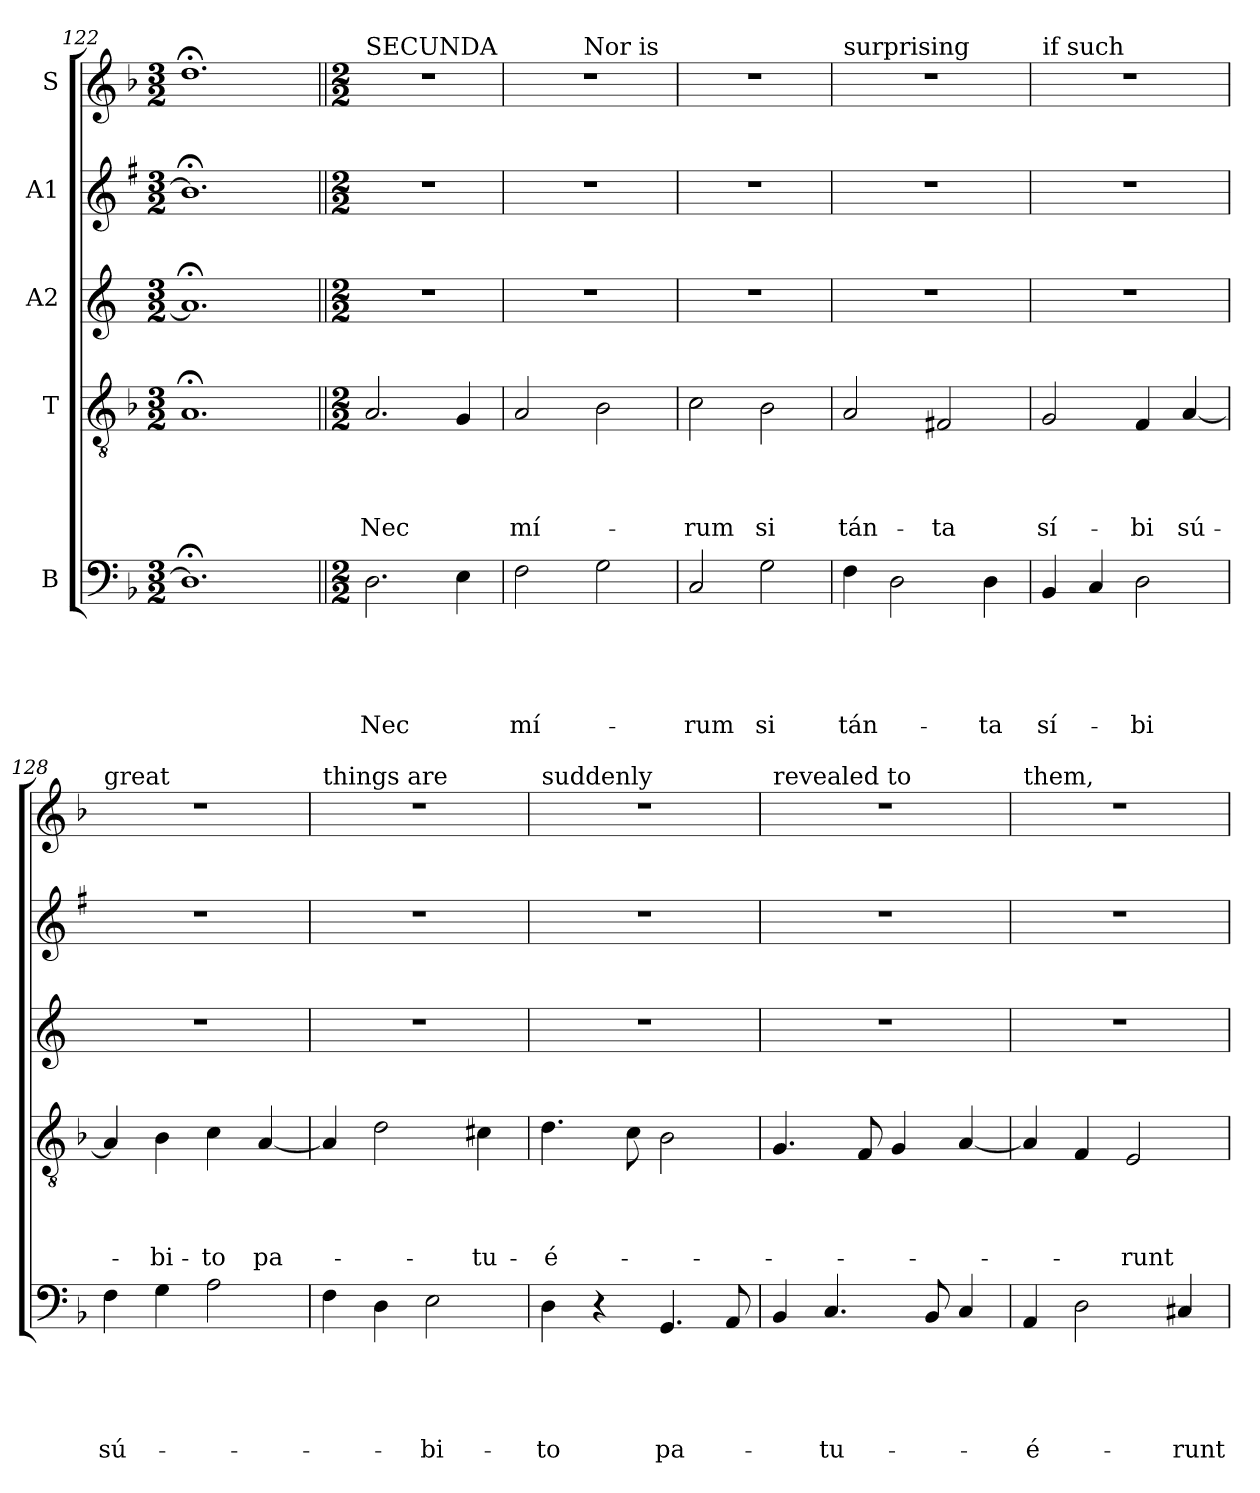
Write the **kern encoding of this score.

**kern	**text	**text	**text	**text	**text	**kern	**text	**text	**text	**text	**kern	**text	**kern	**text	**kern	**text
*part5	*part5	*part5	*part5	*part5	*part5	*part4	*part4	*part4	*part4	*part4	*part3	*part3	*part2	*part2	*part1	*part1
*staff5	*staff5	*staff5	*staff5	*staff5	*staff5	*staff4	*staff4	*staff4	*staff4	*staff4	*staff3	*staff3	*staff2	*staff2	*staff1	*staff1
*I"B	*	*	*	*	*	*I"T	*	*	*	*	*I"A2	*	*I"A1	*	*I"S	*
*clefF4	*	*	*	*	*	*clefGv2	*	*	*	*	*clefG2	*	*clefG2	*	*clefG2	*
*	*	*	*	*	*	*	*	*	*	*	*ITrd4c7	*	*ITrd1c2	*	*	*
*k[b-]	*	*	*	*	*	*k[b-]	*	*	*	*	*k[b-]	*	*k[b-]	*	*k[b-]	*
*F:	*	*	*	*	*	*F:	*	*	*	*	*F:	*	*F:	*	*F:	*
*M3/2	*	*	*	*	*	*M3/2	*	*	*	*	*M3/2	*	*M3/2	*	*M3/2	*
=122	=122	=122	=122	=122	=122	=122	=122	=122	=122	=122	=122	=122	=122	=122	=122	=122
1.D;<]	.	.	.	.	.	1.A;	.	.	.	.	1.d;]	.	1.a;]	.	1.dd;<	.
=123||	=123||	=123||	=123||	=123||	=123||	=123||	=123||	=123||	=123||	=123||	=123||	=123||	=123||	=123||	=123||	=123||
*M2/2	*	*	*	*	*	*M2/2	*	*	*	*	*M2/2	*	*M2/2	*	*M2/2	*
!	!	!	!	!	!	!	!	!	!	!	!	!	!	!	!LO:TX:a:t=SECUNDA	!
!	!	!	!	!	!LO:LY:b	!	!	!	!	!LO:LY:b	!	!	!	!	!	!
2.D\	.	.	.	.	Nec	2.A/	.	.	.	Nec	1r	.	1r	.	1r	.
4E\	.	.	.	.	.	4G/	.	.	.	.	.	.	.	.	.	.
=124	=124	=124	=124	=124	=124	=124	=124	=124	=124	=124	=124	=124	=124	=124	=124	=124
!	!	!	!	!	!	!	!	!	!	!	!	!	!	!	!LO:TX:a:t=PARS	!
!	!	!	!	!	!LO:LY:b	!	!	!	!	!LO:LY:b	!	!	!	!	!	!
*	*	*	*	*	*	*	*	*	*	*	*	*	*	*	*^	*
2F\	.	.	.	.	mí-	2A/	.	.	.	mí-	1r	.	1r	.	1r	4...ryy	.
!	!	!	!	!	!	!	!	!	!	!	!	!	!	!	!	!LO:TX:a:t=Nor is	!
.	.	.	.	.	.	.	.	.	.	.	.	.	.	.	.	2ryy	.
2G\	.	.	.	.	.	2B-\	.	.	.	.	.	.	.	.	.	.	.
.	.	.	.	.	.	.	.	.	.	.	.	.	.	.	.	32ryy	.
=125	=125	=125	=125	=125	=125	=125	=125	=125	=125	=125	=125	=125	=125	=125	=125	=125	=125
!	!	!	!	!	!	!	!	!	!	!	!	!	!	!	!LO:TX:a:t=it	!	!
!	!	!	!	!	!LO:LY:b	!	!	!	!	!LO:LY:b	!	!	!	!	!	!	!
*	*	*	*	*	*	*	*	*	*	*	*	*	*	*	*v	*v	*
2C/	.	.	.	.	-rum	2c\	.	.	.	-rum	1r	.	1r	.	1r	.
!	!	!	!	!	!LO:LY:b	!	!	!	!	!LO:LY:b	!	!	!	!	!	!
2G\	.	.	.	.	si	2B-\	.	.	.	si	.	.	.	.	.	.
=126	=126	=126	=126	=126	=126	=126	=126	=126	=126	=126	=126	=126	=126	=126	=126	=126
!	!	!	!	!	!	!	!	!	!	!	!	!	!	!	!LO:TX:a:t=surprising	!
!	!	!	!	!	!LO:LY:b	!	!	!	!	!LO:LY:b	!	!	!	!	!	!
4F\	.	.	.	.	tán-	2A/	.	.	.	tán-	1r	.	1r	.	1r	.
2D\	.	.	.	.	.	.	.	.	.	.	.	.	.	.	.	.
!	!	!	!	!	!	!	!	!	!	!LO:LY:b	!	!	!	!	!	!
.	.	.	.	.	.	2F#X/	.	.	.	-ta	.	.	.	.	.	.
!	!	!	!	!	!LO:LY:b	!	!	!	!	!	!	!	!	!	!	!
4D\	.	.	.	.	-ta	.	.	.	.	.	.	.	.	.	.	.
!!LO:LB:g=z
=127	=127	=127	=127	=127	=127	=127	=127	=127	=127	=127	=127	=127	=127	=127	=127	=127
!	!	!	!	!	!	!	!	!	!	!	!	!	!	!	!LO:TX:a:t=if such	!
!	!	!	!	!	!LO:LY:b	!	!	!	!	!LO:LY:b	!	!	!	!	!	!
4BB-/	.	.	.	.	sí-	2G/	.	.	.	sí-	1r	.	1r	.	1r	.
4C/	.	.	.	.	.	.	.	.	.	.	.	.	.	.	.	.
!	!	!	!	!	!LO:LY:b	!	!	!	!	!LO:LY:b	!	!	!	!	!	!
2D\	.	.	.	.	-bi	4F/	.	.	.	-bi	.	.	.	.	.	.
!	!	!	!	!	!	!	!	!	!	!LO:LY:b	!	!	!	!	!	!
.	.	.	.	.	.	[4A/	.	.	.	sú-	.	.	.	.	.	.
=128	=128	=128	=128	=128	=128	=128	=128	=128	=128	=128	=128	=128	=128	=128	=128	=128
!	!	!	!	!	!	!	!	!	!	!	!	!	!	!	!LO:TX:a:t=great	!
!	!	!	!	!	!LO:LY:b	!	!	!	!	!	!	!	!	!	!	!
4F\	.	.	.	.	sú-	4A/]	.	.	.	.	1r	.	1r	.	1r	.
!	!	!	!	!	!	!	!	!	!	!LO:LY:b	!	!	!	!	!	!
4G\	.	.	.	.	.	4B-\	.	.	.	-bi-	.	.	.	.	.	.
!	!	!	!	!	!	!	!	!	!	!LO:LY:b	!	!	!	!	!	!
2A\	.	.	.	.	.	4c\	.	.	.	-to	.	.	.	.	.	.
!	!	!	!	!	!	!	!	!	!	!LO:LY:b	!	!	!	!	!	!
.	.	.	.	.	.	[4A/	.	.	.	pa-	.	.	.	.	.	.
=129	=129	=129	=129	=129	=129	=129	=129	=129	=129	=129	=129	=129	=129	=129	=129	=129
!	!	!	!	!	!	!	!	!	!	!	!	!	!	!	!LO:TX:a:t=things are	!
4F\	.	.	.	.	.	4A/]	.	.	.	.	1r	.	1r	.	1r	.
4D\	.	.	.	.	.	2d\	.	.	.	.	.	.	.	.	.	.
!	!	!	!	!	!LO:LY:b	!	!	!	!	!	!	!	!	!	!	!
2E\	.	.	.	.	-bi-	.	.	.	.	.	.	.	.	.	.	.
!	!	!	!	!	!	!	!	!	!	!LO:LY:b	!	!	!	!	!	!
.	.	.	.	.	.	4c#\	.	.	.	-tu-	.	.	.	.	.	.
=130	=130	=130	=130	=130	=130	=130	=130	=130	=130	=130	=130	=130	=130	=130	=130	=130
!	!	!	!	!	!	!	!	!	!	!	!	!	!	!	!LO:TX:a:t=suddenly	!
!	!	!	!	!	!LO:LY:b	!	!	!	!	!LO:LY:b	!	!	!	!	!	!
4D\	.	.	.	.	-to	4.d\	.	.	.	-é-	1r	.	1r	.	1r	.
4r	.	.	.	.	.	.	.	.	.	.	.	.	.	.	.	.
.	.	.	.	.	.	8c\	.	.	.	.	.	.	.	.	.	.
!	!	!	!	!	!LO:LY:b	!	!	!	!	!	!	!	!	!	!	!
4.GG/	.	.	.	.	pa-	2B-\	.	.	.	.	.	.	.	.	.	.
8AA/	.	.	.	.	.	.	.	.	.	.	.	.	.	.	.	.
=131	=131	=131	=131	=131	=131	=131	=131	=131	=131	=131	=131	=131	=131	=131	=131	=131
!	!	!	!	!	!	!	!	!	!	!	!	!	!	!	!LO:TX:a:t=revealed to	!
4BB-/	.	.	.	.	.	4.G/	.	.	.	.	1r	.	1r	.	1r	.
!	!	!	!	!	!LO:LY:b	!	!	!	!	!	!	!	!	!	!	!
4.C/	.	.	.	.	-tu-	.	.	.	.	.	.	.	.	.	.	.
.	.	.	.	.	.	8F/	.	.	.	.	.	.	.	.	.	.
.	.	.	.	.	.	4G/	.	.	.	.	.	.	.	.	.	.
8BB-/	.	.	.	.	.	.	.	.	.	.	.	.	.	.	.	.
4C/	.	.	.	.	.	[4A/	.	.	.	.	.	.	.	.	.	.
=132	=132	=132	=132	=132	=132	=132	=132	=132	=132	=132	=132	=132	=132	=132	=132	=132
!	!	!	!	!	!	!	!	!	!	!	!	!	!	!	!LO:TX:a:t=them,	!
!	!	!	!	!	!LO:LY:b	!	!	!	!	!	!	!	!	!	!	!
4AA/	.	.	.	.	-é-	4A/]	.	.	.	.	1r	.	1r	.	1r	.
2D\	.	.	.	.	.	4F/	.	.	.	.	.	.	.	.	.	.
!	!	!	!	!	!	!	!	!	!	!LO:LY:b	!	!	!	!	!	!
.	.	.	.	.	.	2E/	.	.	.	-runt	.	.	.	.	.	.
!	!	!	!	!	!LO:LY:b	!	!	!	!	!	!	!	!	!	!	!
4C#/	.	.	.	.	-runt	.	.	.	.	.	.	.	.	.	.	.
=	=	=	=	=	=	=	=	=	=	=	=	=	=	=	=	=
*-	*-	*-	*-	*-	*-	*-	*-	*-	*-	*-	*-	*-	*-	*-	*-	*-
